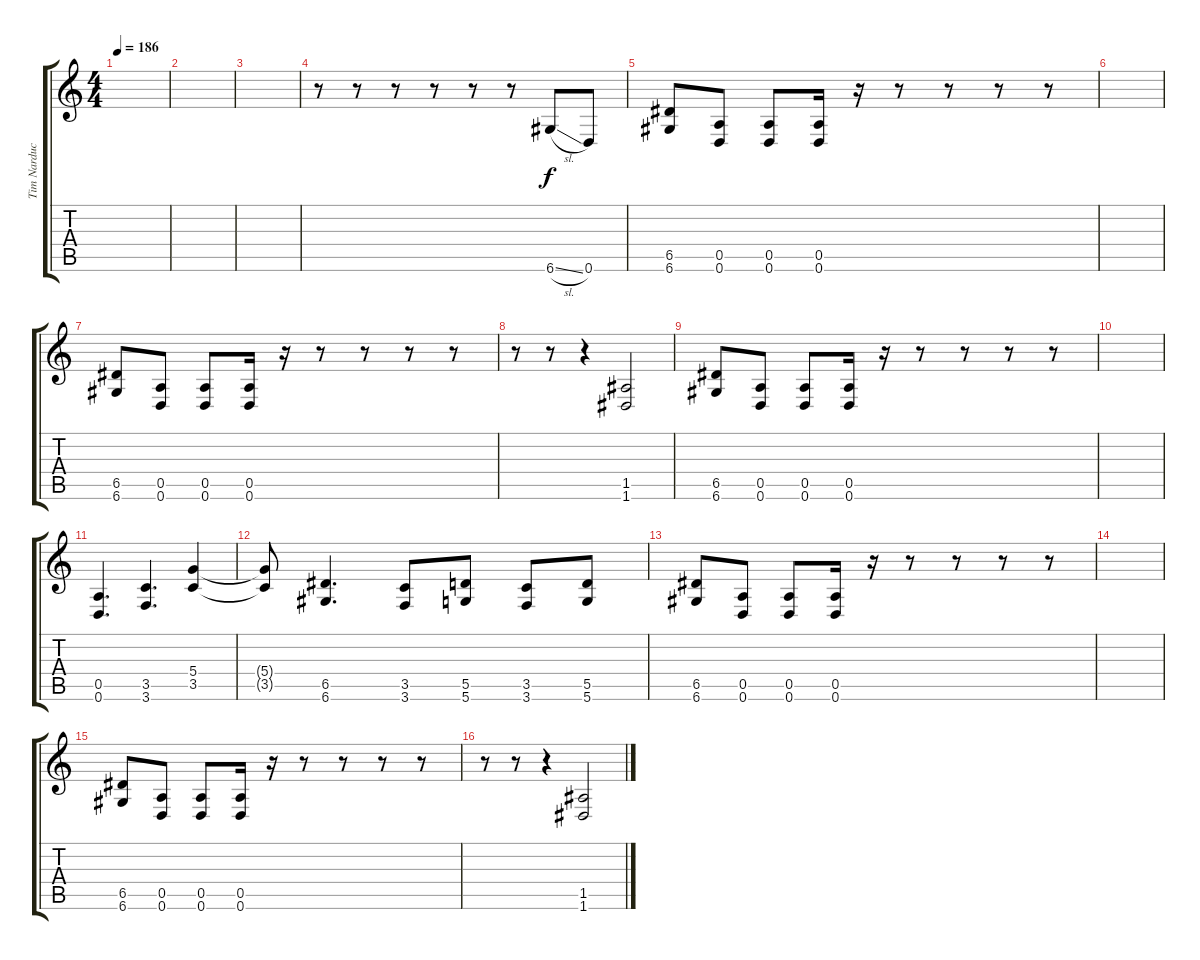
\track ("Tim Narducci" "Tim Narduc") {instrument distortionguitar}
\staff {score tabs}
\tuning (E4 B3 G3 D3 A2 D2) {hide}
\ts (4 4)
\tempo 186
\clef g2
\ks c
|
|
|
r.8 r.8 r.8 r.8 r.8 r.8 6.6{sl}.8 0.6.8 |
(6.5 6.6).8 (0.5 0.6).8 (0.5 0.6).8 (0.5 0.6).16 r.16 r.8 r.8 r.8 r.8 |
|
(6.5 6.6).8 (0.5 0.6).8 (0.5 0.6).8 (0.5 0.6).16 r.16 r.8 r.8 r.8 r.8 |
r.8 r.8 r.4 (1.5 1.6).2 |
(6.5 6.6).8 (0.5 0.6).8 (0.5 0.6).8 (0.5 0.6).16 r.16 r.8 r.8 r.8 r.8 |
|
(0.5 0.6).4{d} (3.5 3.6).4{d} (5.4 3.5).4 |
(5.4{t} 3.5{t}).8 (6.5 6.6).4{d} (3.5 3.6).8 (5.5 5.6).8 (3.5 3.6).8 (5.5 5.6).8 |
(6.5 6.6).8 (0.5 0.6).8 (0.5 0.6).8 (0.5 0.6).16 r.16 r.8 r.8 r.8 r.8 |
|
(6.5 6.6).8 (0.5 0.6).8 (0.5 0.6).8 (0.5 0.6).16 r.16 r.8 r.8 r.8 r.8 |
r.8 r.8 r.4 (1.5 1.6).2
